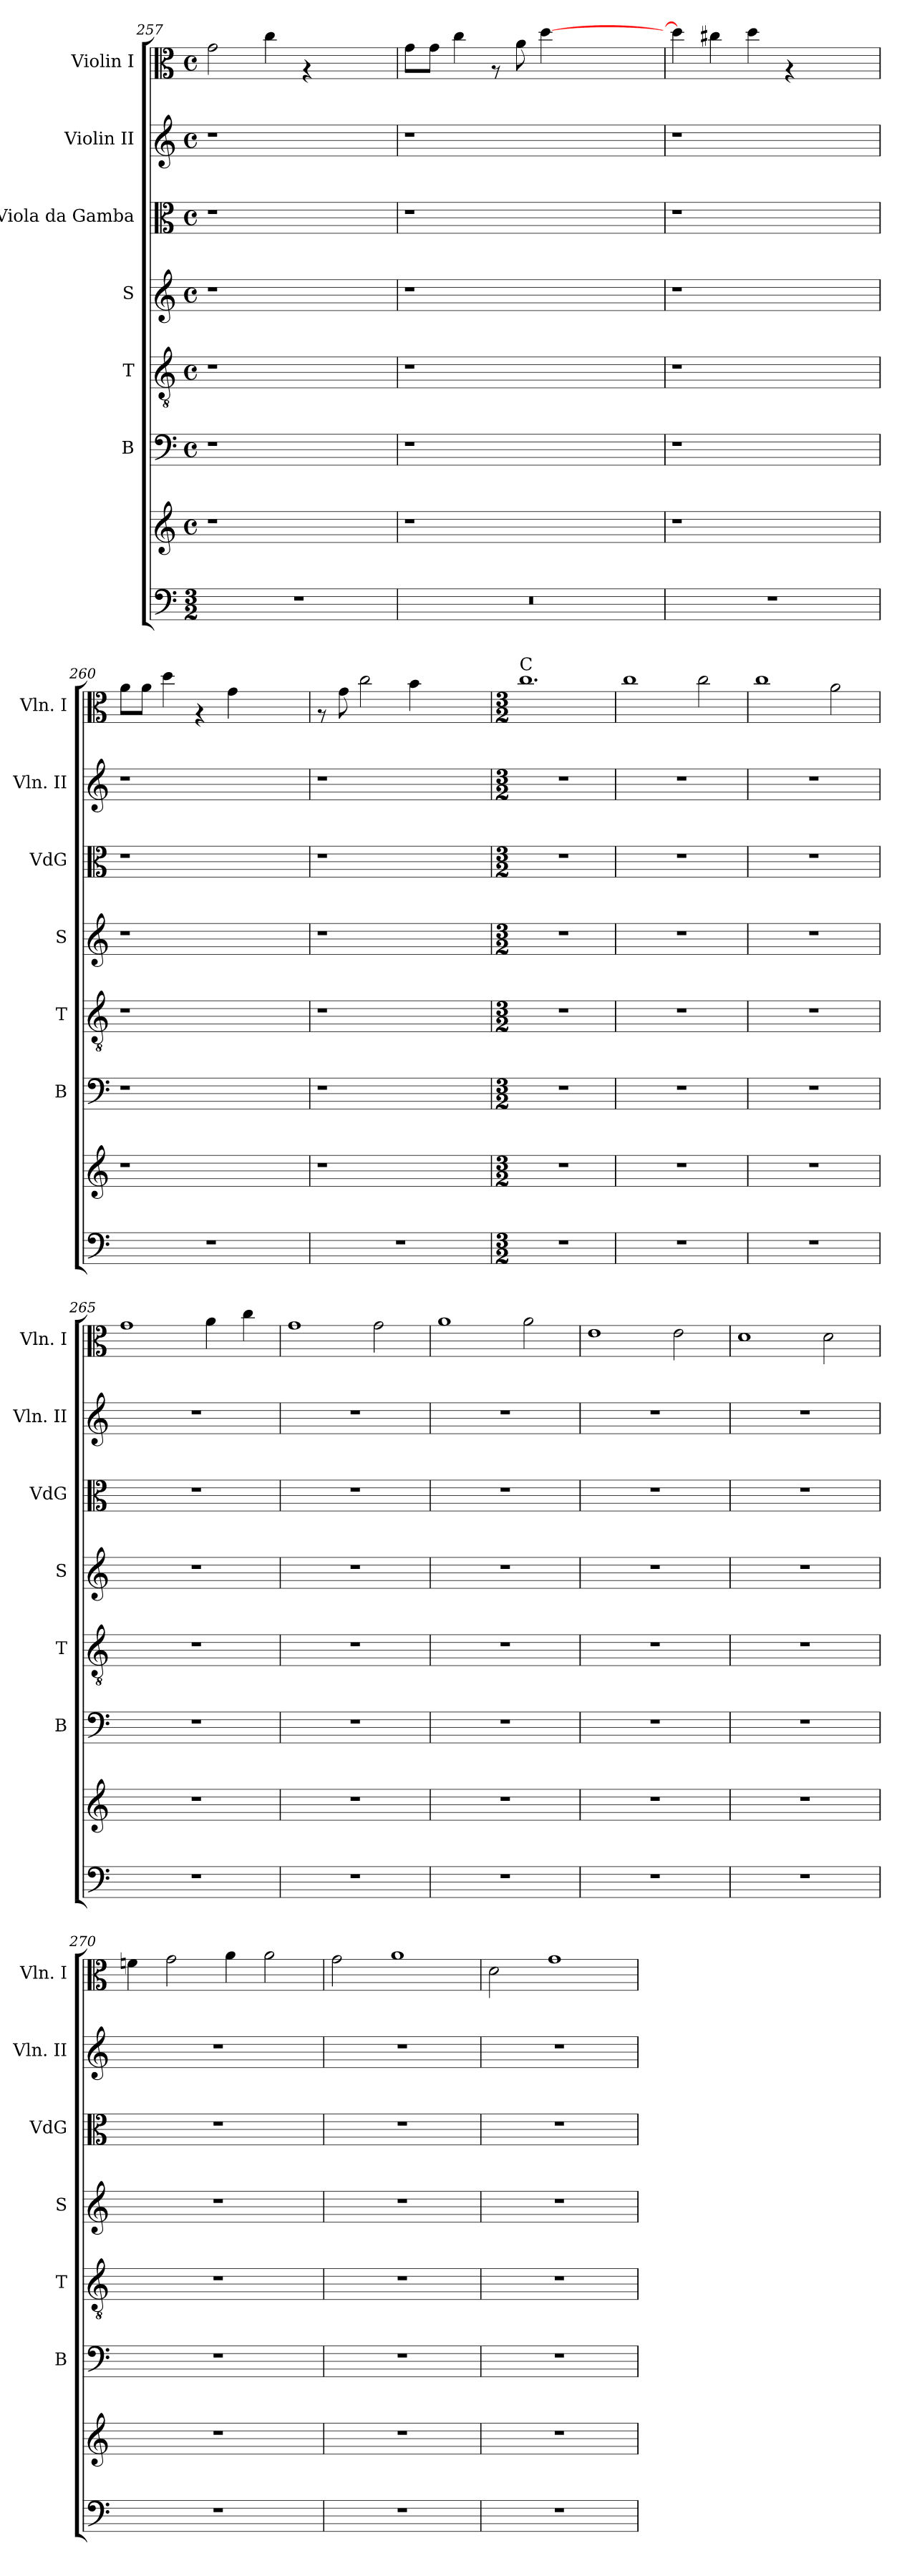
**kern	**kern	**kern	**kern	**kern	**kern	**kern	**kern
*part8	*part7	*part6	*part5	*part4	*part3	*part2	*part1
*staff8	*staff7	*staff6	*staff5	*staff4	*staff3	*staff2	*staff1
*	*	*I"B	*I"T	*I"S	*I"Viola da Gamba	*I"Violin II	*I"Violin I
*	*	*I'B	*I'T	*I'S	*I'VdG	*I'Vln. II	*I'Vln. I
*clefF4	*clefG2	*clefF4	*clefGv2	*clefG2	*clefC3	*clefG2	*clefC3
*ITrd7c12	*ITrd7c12	*	*	*	*	*	*
*k[]	*k[]	*k[]	*k[]	*k[]	*k[]	*k[]	*k[]
*C:	*C:	*C:	*C:	*C:	*C:	*C:	*C:
*M3/2	*M4/4	*M4/4	*M4/4	*M4/4	*M4/4	*M4/4	*M4/4
*	*met(c)	*met(c)	*met(c)	*met(c)	*met(c)	*met(c)	*met(c)
=257	=257	=257	=257	=257	=257	=257	=257
1.r	1r	1r	1r	1r	1r	1r	2g\
.	.	.	.	.	.	.	4cc\
.	.	.	.	.	.	.	4rG
.	2ryy	2ryy	2ryy	2ryy	2ryy	2ryy	2ryy
=258	=258	=258	=258	=258	=258	=258	=258
1.r	1r	1r	1r	1r	1r	1r	8g\L
.	.	.	.	.	.	.	8g\J
.	.	.	.	.	.	.	4cc\
.	.	.	.	.	.	.	8rG
.	.	.	.	.	.	.	8a\
.	.	.	.	.	.	.	[>4dd\
.	2ryy	2ryy	2ryy	2ryy	2ryy	2ryy	2ryy
=259	=259	=259	=259	=259	=259	=259	=259
1.r	1r	1r	1r	1r	1r	1r	4dd\]
.	.	.	.	.	.	.	4cc#X\
.	.	.	.	.	.	.	4dd\
.	.	.	.	.	.	.	4rG
.	2ryy	2ryy	2ryy	2ryy	2ryy	2ryy	2ryy
!!LO:LB:g=z
=260	=260	=260	=260	=260	=260	=260	=260
1.r	1r	1r	1r	1r	1r	1r	8a\L
.	.	.	.	.	.	.	8a\J
.	.	.	.	.	.	.	4dd\
.	.	.	.	.	.	.	4rG
.	.	.	.	.	.	.	4g\
.	2ryy	2ryy	2ryy	2ryy	2ryy	2ryy	2ryy
=261	=261	=261	=261	=261	=261	=261	=261
1.r	1r	1r	1r	1r	1r	1r	8rG
.	.	.	.	.	.	.	8g\
.	.	.	.	.	.	.	2cc\
.	.	.	.	.	.	.	4b\
.	2ryy	2ryy	2ryy	2ryy	2ryy	2ryy	2ryy
=262	=262	=262	=262	=262	=262	=262	=262
*M3/2	*M3/2	*M3/2	*M3/2	*M3/2	*M3/2	*M3/2	*M3/2
!	!	!	!	!	!	!	!LO:TX:a:t=C
1.r	1.r	1.r	1.r	1.r	1.r	1.r	1.cc
=263	=263	=263	=263	=263	=263	=263	=263
1.r	1.r	1.r	1.r	1.r	1.r	1.r	1cc
.	.	.	.	.	.	.	2cc\
=264	=264	=264	=264	=264	=264	=264	=264
1.r	1.r	1.r	1.r	1.r	1.r	1.r	1cc
.	.	.	.	.	.	.	2a\
=265	=265	=265	=265	=265	=265	=265	=265
1.r	1.r	1.r	1.r	1.r	1.r	1.r	1g
.	.	.	.	.	.	.	4a\
.	.	.	.	.	.	.	4cc\
=266	=266	=266	=266	=266	=266	=266	=266
1.r	1.r	1.r	1.r	1.r	1.r	1.r	1g
.	.	.	.	.	.	.	2g\
!!LO:LB:g=z
=267	=267	=267	=267	=267	=267	=267	=267
1.r	1.r	1.r	1.r	1.r	1.r	1.r	1a
.	.	.	.	.	.	.	2a\
=268	=268	=268	=268	=268	=268	=268	=268
1.r	1.r	1.r	1.r	1.r	1.r	1.r	1e
.	.	.	.	.	.	.	2e\
=269	=269	=269	=269	=269	=269	=269	=269
1.r	1.r	1.r	1.r	1.r	1.r	1.r	1d
.	.	.	.	.	.	.	2d\
=270	=270	=270	=270	=270	=270	=270	=270
1.r	1.r	1.r	1.r	1.r	1.r	1.r	4fn\
.	.	.	.	.	.	.	2g\
.	.	.	.	.	.	.	4a\
.	.	.	.	.	.	.	2a\
=271	=271	=271	=271	=271	=271	=271	=271
1.r	1.r	1.r	1.r	1.r	1.r	1.r	2g\
.	.	.	.	.	.	.	1a
=272	=272	=272	=272	=272	=272	=272	=272
1.r	1.r	1.r	1.r	1.r	1.r	1.r	2d\
.	.	.	.	.	.	.	1g
=	=	=	=	=	=	=	=
*-	*-	*-	*-	*-	*-	*-	*-
